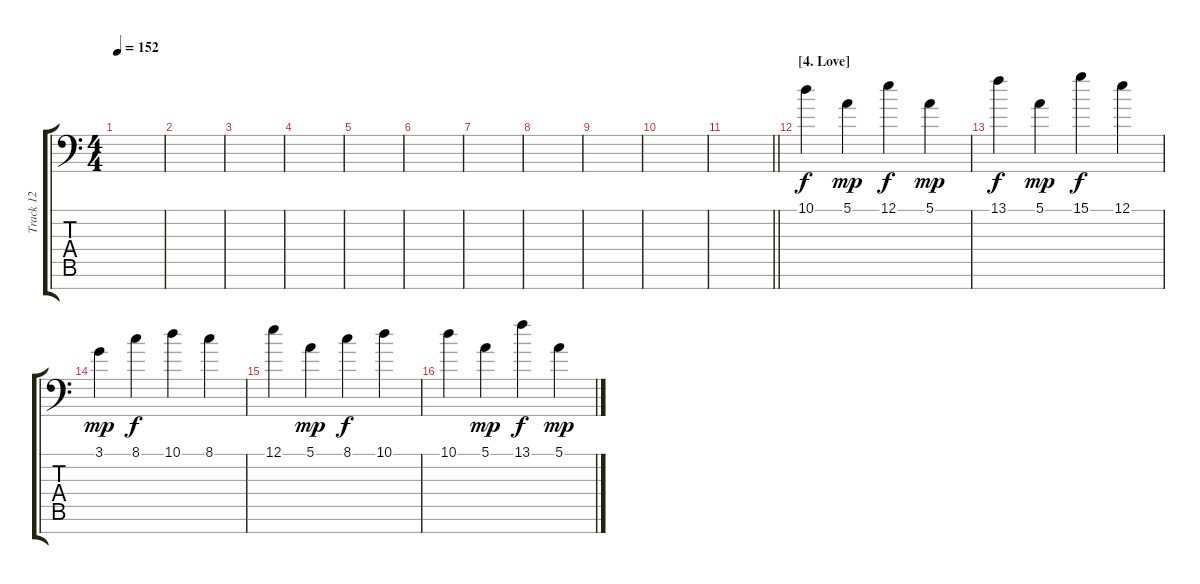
\track ("Track 12" "Track 12") {instrument acousticgrandpiano}
\staff {score tabs}
\tuning (E4 B3 G3 D3 A2 E2 A1) {hide}
\ts (4 4)
\tempo 152
\clef f4
\ks c
|
|
|
|
|
|
|
|
|
|
\barLineRight lightlight
|
\section ("" "[4. Love]")
10.1.4{dy f} 5.1.4{dy mp} 12.1.4{dy f} 5.1.4{dy mp} |
13.1.4{dy f} 5.1.4{dy mp} 15.1.4{dy f} 12.1.4 |
3.1.4{dy mp} 8.1.4{dy f} 10.1.4 8.1.4 |
12.1.4 5.1.4{dy mp} 8.1.4{dy f} 10.1.4 |
10.1.4 5.1.4{dy mp} 13.1.4{dy f} 5.1.4{dy mp}
